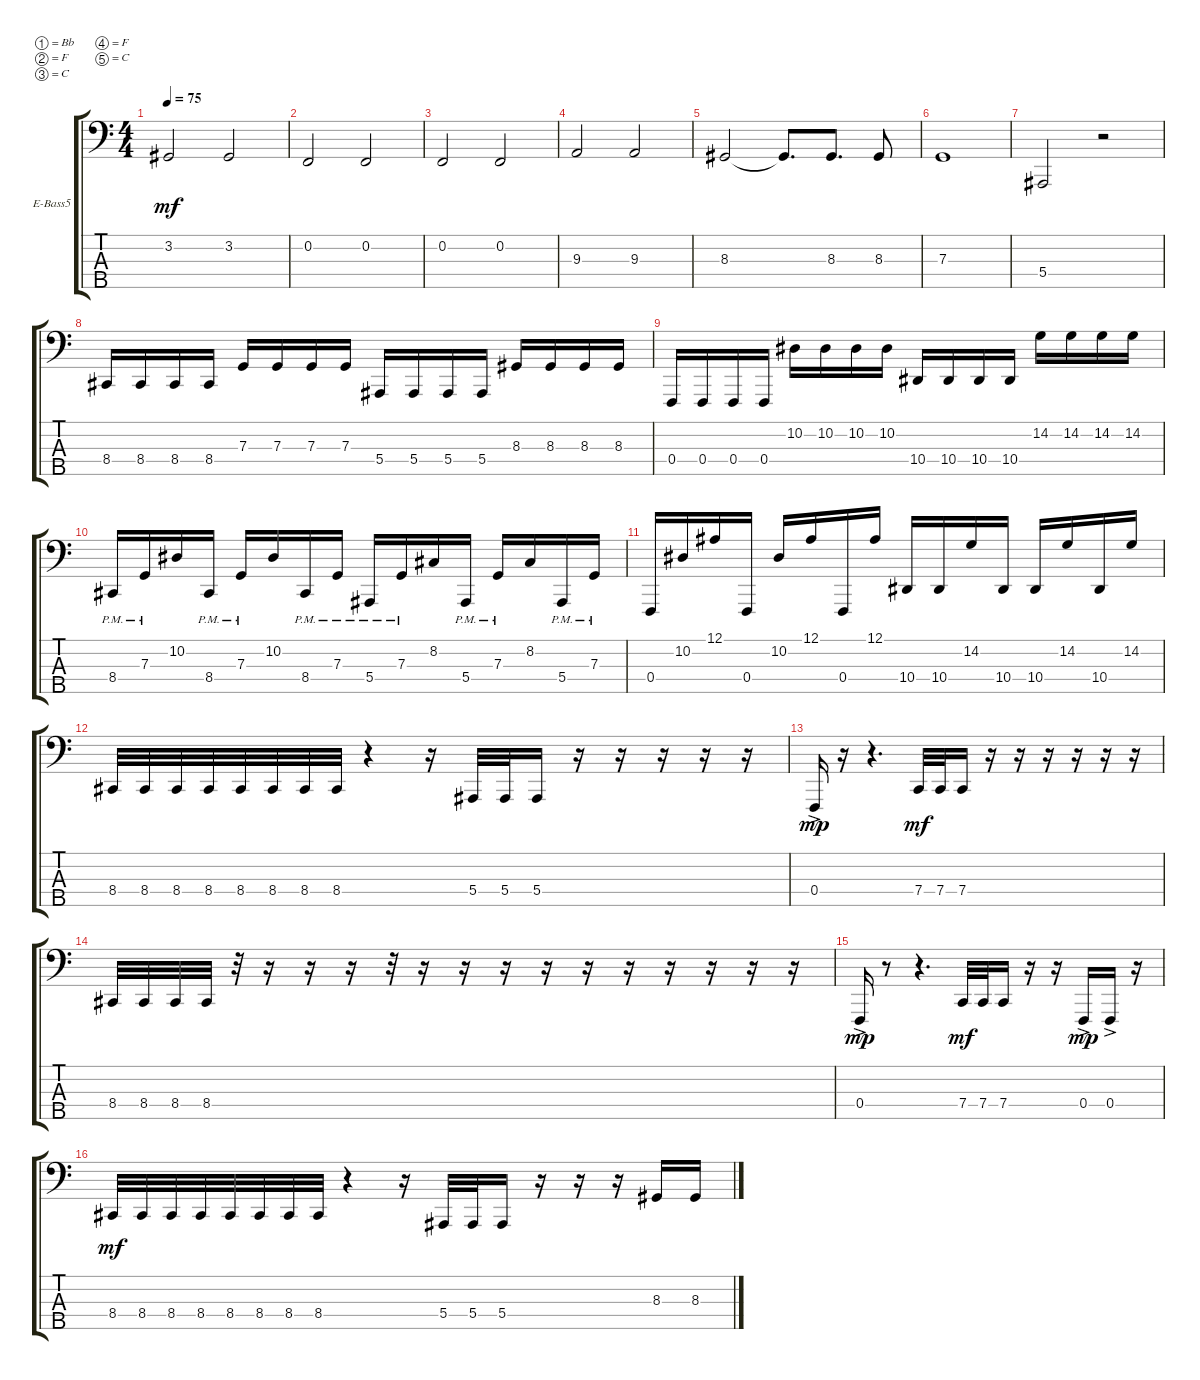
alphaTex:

\bracketExtendMode groupsimilarinstruments
\firstSystemTrackNameOrientation horizontal
\otherSystemsTrackNameOrientation horizontal
\track ("bass" "E-Bass5") {instrument electricbassfinger}
\staff {score tabs}
\tuning (Bb1 F1 C1 F0 C0)
\ts (4 4)
\tempo 75
\clef f4
\ks c
3.2.2{dy mf} 3.2.2 |
0.2.2 0.2.2 |
0.2.2 0.2.2 |
9.3.2 9.3.2 |
8.3.2 8.3{t}.8{d} 8.3.8{d} 8.3.8 |
7.3.1 |
5.4.2 r.2 |
8.4.16 8.4.16 8.4.16 8.4.16 7.3.16 7.3.16 7.3.16 7.3.16 5.4.16 5.4.16 5.4.16 5.4.16 8.3.16 8.3.16 8.3.16 8.3.16 |
0.4.16 0.4.16 0.4.16 0.4.16 10.2.16 10.2.16 10.2.16 10.2.16 10.4.16 10.4.16 10.4.16 10.4.16 14.2.16 14.2.16 14.2.16 14.2.16 |
8.4{pm}.16 7.3{pm}.16 10.2.16 8.4{pm}.16 7.3{pm}.16 10.2.16 8.4{pm}.16 7.3{pm}.16 5.4{pm}.16 7.3{pm}.16 8.2.16 5.4{pm}.16 7.3{pm}.16 8.2.16 5.4{pm}.16 7.3{pm}.16 |
0.4.16 10.2.16 12.1.16 0.4.16 10.2.16 12.1.16 0.4.16 12.1.16 10.4.16 10.4.16 14.2.16 10.4.16 10.4.16 14.2.16 10.4.16 14.2.16 |
8.4.32 8.4.32 8.4.32 8.4.32 8.4.32 8.4.32 8.4.32 8.4.32 r.4 r.16 5.4.32 5.4.32 5.4.16 r.16 r.16 r.16 r.16 r.16 |
0.4{ac}.16{dy mp} r.16 r.4{d} 7.4.32{dy mf} 7.4.32 7.4.16 r.16 r.16 r.16 r.16 r.16 r.16 |
8.4.32 8.4.32 8.4.32 8.4.32 r.32 r.16 r.16 r.16 r.32 r.16 r.16 r.16 r.16 r.16 r.16 r.16 r.16 r.16 r.16 |
0.4{ac}.16{dy mp} r.8 r.4{d} 7.4.32{dy mf} 7.4.32 7.4.16 r.16 r.16 0.4{ac}.16{dy mp} 0.4{ac}.16 r.16 |
8.4.32{dy mf} 8.4.32 8.4.32 8.4.32 8.4.32 8.4.32 8.4.32 8.4.32 r.4 r.16 5.4.32 5.4.32 5.4.16 r.16 r.16 r.16 8.3.16 8.3.16
